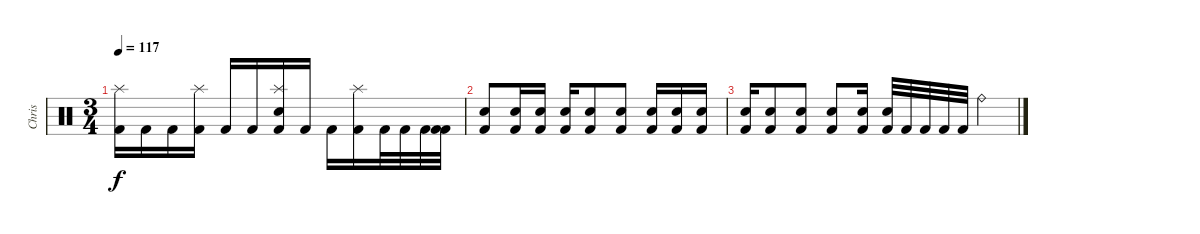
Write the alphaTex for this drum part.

\track ("Chris" "Chris") {instrument percussion}
\staff {score}
\articulation defaults
\ts (3 4)
\tempo 117
\clef neutral
\ks c
("Kick (hit) 2" "Splash (hit)").16{dy f} "Kick (hit) 2".16 "Kick (hit) 2".16 ("Kick (hit) 2" "Splash (hit)").16 "Kick (hit) 2".16 "Kick (hit) 2".16 ("Electric Snare (hit)" "Kick (hit) 2" "Splash (hit)").16 "Kick (hit) 2".16 "Kick (hit) 2".16 ("Kick (hit) 2" "Splash (hit)").16 "Kick (hit) 2".32 "Kick (hit) 2".32 "Kick (hit) 2".32 ("Kick (hit) 2" "Kick (hit) 2").32 |
("Electric Snare (hit)" "Kick (hit) 2").8 ("Electric Snare (hit)" "Kick (hit) 2").16 ("Electric Snare (hit)" "Kick (hit) 2").16 ("Electric Snare (hit)" "Kick (hit) 2").16 ("Electric Snare (hit)" "Kick (hit) 2").8 ("Electric Snare (hit)" "Kick (hit) 2").8 ("Electric Snare (hit)" "Kick (hit) 2").16 ("Electric Snare (hit)" "Kick (hit) 2").16 ("Electric Snare (hit)" "Kick (hit) 2").16 |
("Electric Snare (hit)" "Kick (hit) 2").16 ("Electric Snare (hit)" "Kick (hit) 2").8 ("Electric Snare (hit)" "Kick (hit) 2").8 ("Electric Snare (hit)" "Kick (hit) 2").8 ("Electric Snare (hit)" "Kick (hit) 2").16 ("Electric Snare (hit)" "Kick (hit) 2").32 "Kick (hit) 2".32 "Kick (hit) 2".32 "Kick (hit) 2".32 "Kick (hit) 2".32 "Ride (bell)".4
